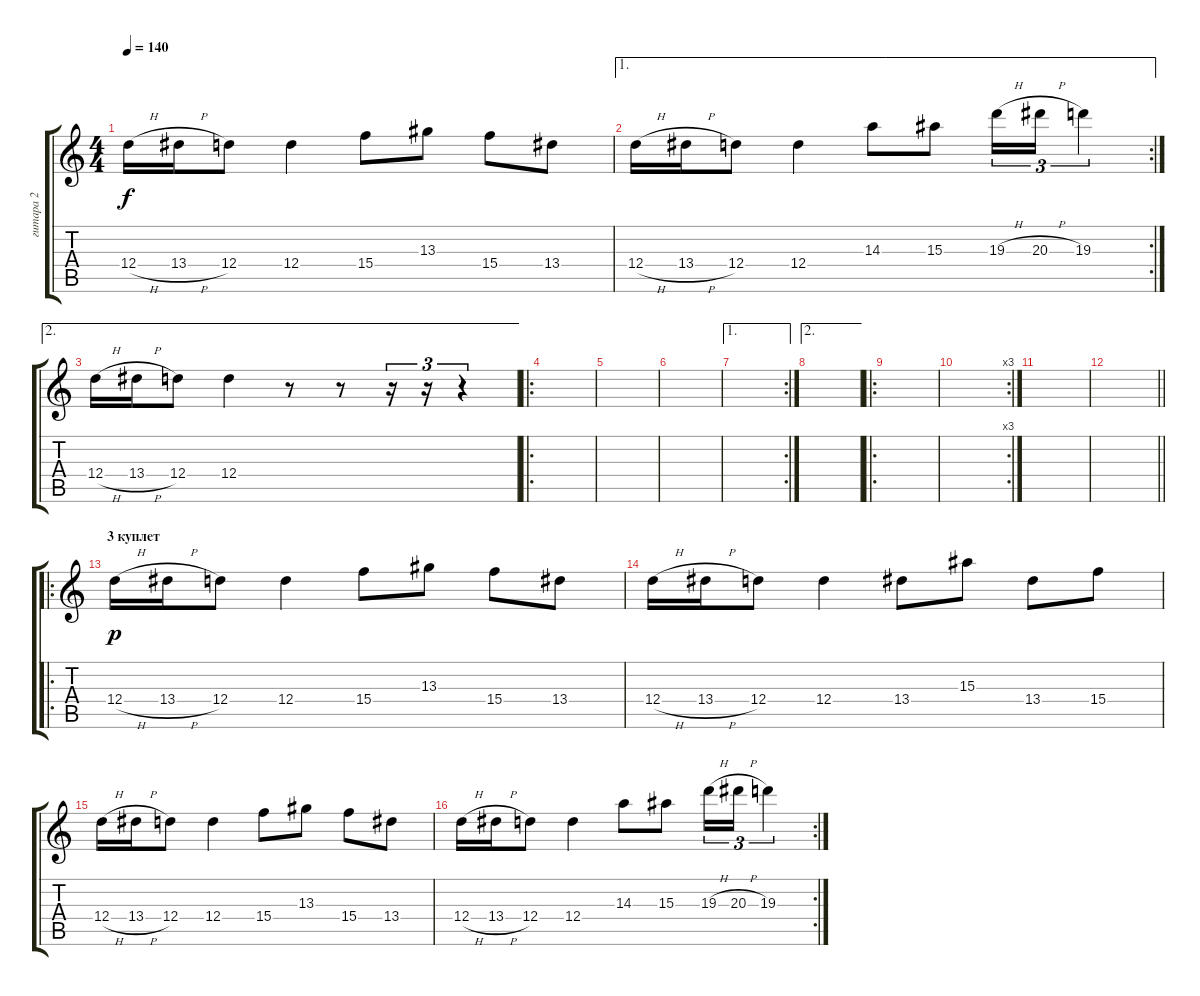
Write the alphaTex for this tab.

\track ("гитара 2" "гитара 2") {instrument distortionguitar}
\staff {score tabs}
\tuning (E4 B3 G3 D3 A2 D2) {hide}
\ts (4 4)
\tempo 140
\clef g2
\ks c
12.4{h}.16{dy f} 13.4{h}.16 12.4.8 12.4.4 15.4.8 13.3.8 15.4.8 13.4.8 |
\ae 1
\rc 2
12.4{h}.16 13.4{h}.16 12.4.8 12.4.4 14.3.8 15.3.8 19.3{h}.16{tu (3 2)} 20.3{h}.16{tu (3 2)} 19.3.4{tu (3 2)} |
\ae 2
12.4{h}.16 13.4{h}.16 12.4.8 12.4.4 r.8 r.8 r.16{tu (3 2)} r.16{tu (3 2)} r.4{tu (3 2)} |
\ro
|
|
|
\ae 1
\rc 2
|
\ae 2
|
\ro
|
\rc 3
|
|
\barLineRight lightlight
|
\ro
\section ("" "3 куплет")
12.4{h}.16{dy p volume 3 instrument distortionguitar} 13.4{h}.16 12.4.8 12.4.4 15.4.8 13.3.8 15.4.8 13.4.8 |
12.4{h}.16 13.4{h}.16 12.4.8 12.4.4 13.4.8 15.3.8 13.4.8 15.4.8 |
12.4{h}.16 13.4{h}.16 12.4.8 12.4.4 15.4.8 13.3.8 15.4.8 13.4.8 |
\rc 2
12.4{h}.16 13.4{h}.16 12.4.8 12.4.4 14.3.8 15.3.8 19.3{h}.16{tu (3 2)} 20.3{h}.16{tu (3 2)} 19.3.4{tu (3 2)}
